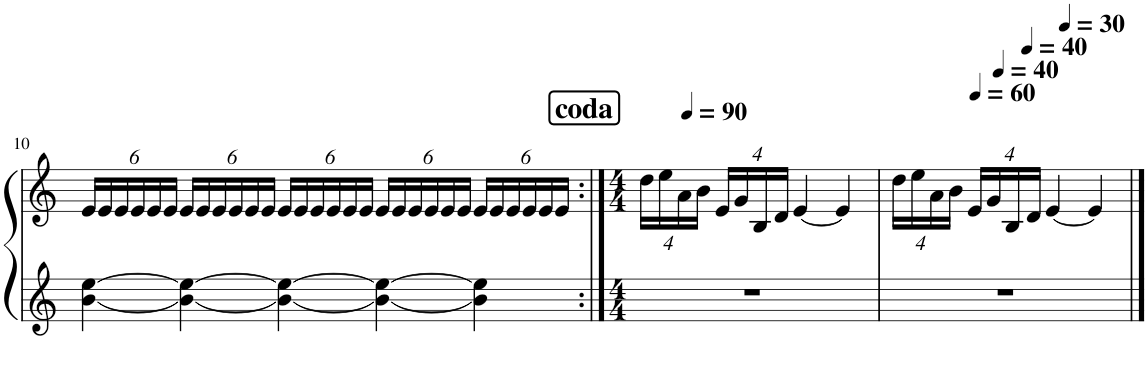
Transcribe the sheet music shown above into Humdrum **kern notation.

**kern	**kern
*part1	*part1
*staff2	*staff1
*I"ハープ	*
!!LO:PB:g=z
*clefG2	*clefG2
*k[]	*k[]
*M5/4	*M5/4
*	*Xbrackettup
=10	=10
[4b\ [4ee\	24e/LL
.	24e/
.	24e/
.	24e/
.	24e/
.	24e/JJ
4b\_ 4ee\_	24e/LL
.	24e/
.	24e/
.	24e/
.	24e/
.	24e/JJ
4b\_ 4ee\_	24e/LL
.	24e/
.	24e/
.	24e/
.	24e/
.	24e/JJ
4b\_ 4ee\_	24e/LL
.	24e/
.	24e/
.	24e/
.	24e/
.	24e/JJ
4b\] 4ee\]	24e/LL
.	24e/
.	24e/
.	24e/
.	24e/
.	24e/JJ
=11:|!	=11:|!
!!LO:REH:place=s1:a:B:cj:fs=14:t=coda
*M4/4	*M4/4
*	*MM90
1r	16dd\LL
.	16ee\
.	16a\
.	16b\JJ
.	16e/LL
.	16g/
.	16B/
.	16d/JJ
.	[4e/
.	4e/]
=12	=12
1r	16dd\LL
.	16ee\
.	16a\
.	16b\JJ
*	*MM60
.	16e/LL
.	16g/
*	*MM40
.	16B/
*	*MM40
.	16d/JJ
*	*MM30
.	[4e/
.	4e/]
==	==
*-	*-
